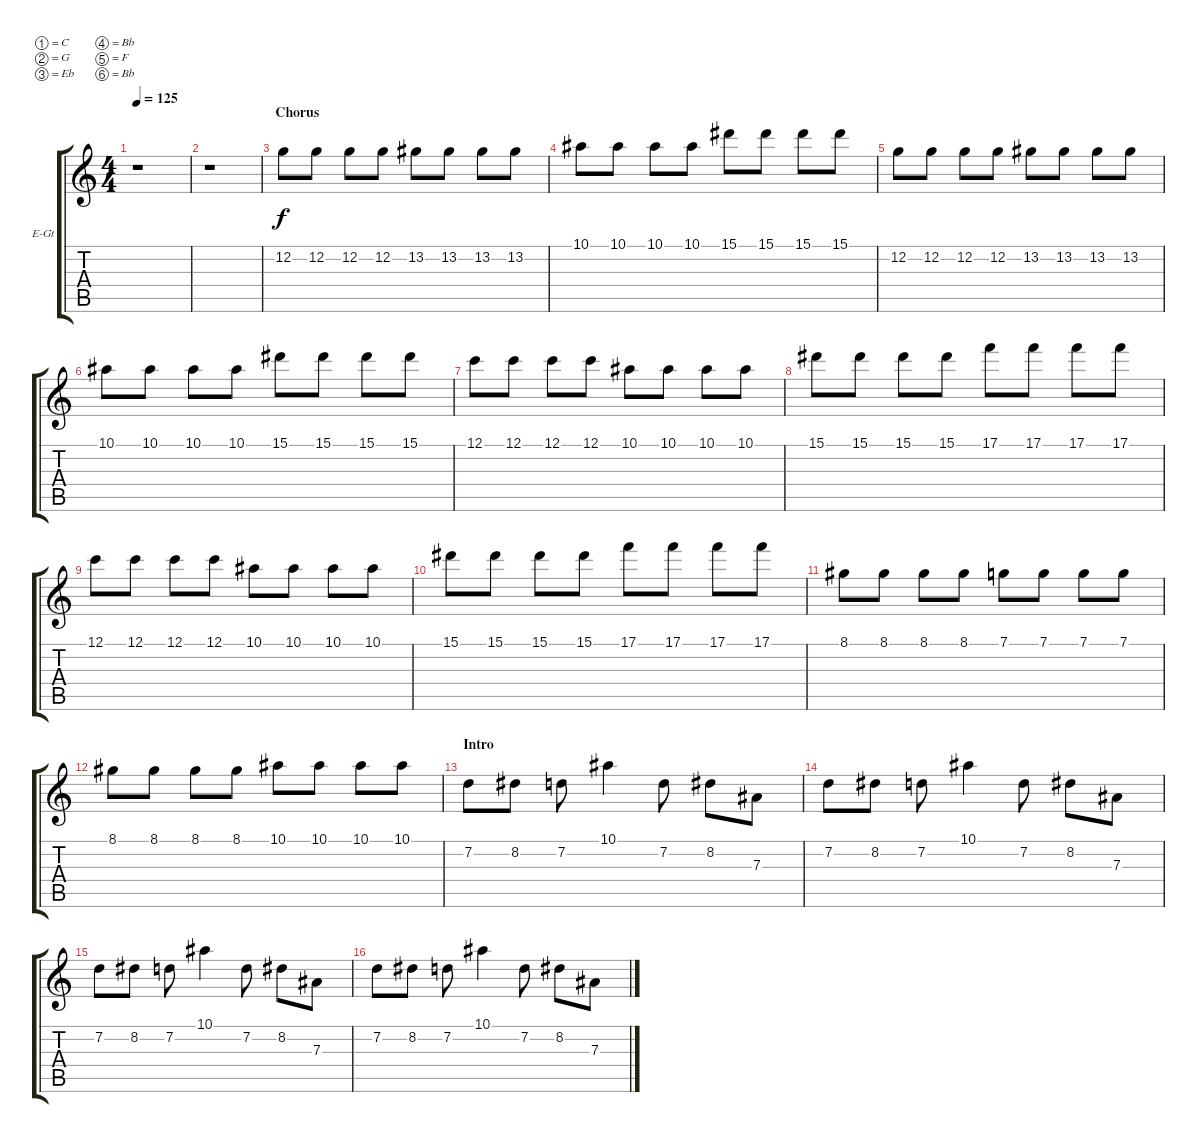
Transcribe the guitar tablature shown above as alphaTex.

\bracketExtendMode groupsimilarinstruments
\firstSystemTrackNameOrientation horizontal
\otherSystemsTrackNameOrientation horizontal
\track ("Lead (Aaron Fink)" "E-Gt") {instrument overdrivenguitar}
\staff {score tabs}
\tuning (C4 G3 Eb3 Bb2 F2 Bb1)
\ts (4 4)
\tempo 125
\clef g2
\ks c
r.1{dy f} |
r.1 |
\section ("" "Chorus")
12.2.8 12.2.8 12.2.8 12.2.8 13.2.8 13.2.8 13.2.8 13.2.8 |
10.1.8 10.1.8 10.1.8 10.1.8 15.1.8 15.1.8 15.1.8 15.1.8 |
12.2.8 12.2.8 12.2.8 12.2.8 13.2.8 13.2.8 13.2.8 13.2.8 |
10.1.8 10.1.8 10.1.8 10.1.8 15.1.8 15.1.8 15.1.8 15.1.8 |
12.1.8 12.1.8 12.1.8 12.1.8 10.1.8 10.1.8 10.1.8 10.1.8 |
15.1.8 15.1.8 15.1.8 15.1.8 17.1.8 17.1.8 17.1.8 17.1.8 |
12.1.8 12.1.8 12.1.8 12.1.8 10.1.8 10.1.8 10.1.8 10.1.8 |
15.1.8 15.1.8 15.1.8 15.1.8 17.1.8 17.1.8 17.1.8 17.1.8 |
8.1.8 8.1.8 8.1.8 8.1.8 7.1.8 7.1.8 7.1.8 7.1.8 |
8.1.8 8.1.8 8.1.8 8.1.8 10.1.8 10.1.8 10.1.8 10.1.8 |
\section ("" "Intro")
7.2.8 8.2.8 7.2.8 10.1.4 7.2.8 8.2.8 7.3.8 |
7.2.8 8.2.8 7.2.8 10.1.4 7.2.8 8.2.8 7.3.8 |
7.2.8 8.2.8 7.2.8 10.1.4 7.2.8 8.2.8 7.3.8 |
7.2.8 8.2.8 7.2.8 10.1.4 7.2.8 8.2.8 7.3.8
